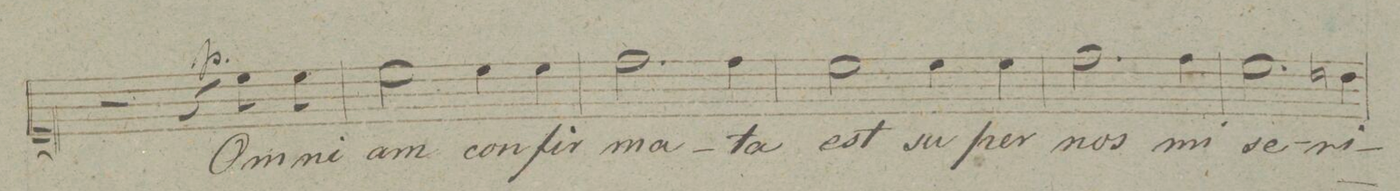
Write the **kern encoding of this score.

**kern	**text	**dynam
*I"Canto.	*	*
*clefC1	*	*
*k[b-]	*	*
*met(c|)	*	*
*M2/2	*	*
2r	.	.
4r	.	.
8cc\	Om-	p
8cc\	-ni-	.
=33	=33	=33
2cc\	-am	.
4cc\	con-	.
4cc\	-fir-	.
=34	=34	=34
2.dd\	-ma-	.
4dd\	-ta	.
=35	=35	=35
2cc\	est	.
4cc\	su-	.
4cc\	-per	.
=36	=36	=36
2.dd\	nos	.
4dd\	mi-	.
=37	=37	=37
2.cc\	-se-	.
4bn\	-ri-	.
=38	=38	=38
*-	*-	*-
